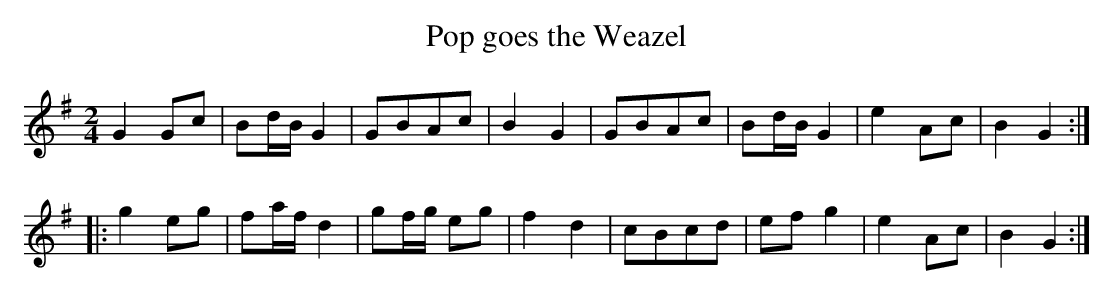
X:1
T:Pop goes the Weazel
M:2/4
L:1/8
K:G
G2 Gc|Bd/B/ G2|GBAc|B2G2|GBAc|Bd/B/ G2|e2 Ac|B2G2:|
|:g2 eg|fa/f/ d2|gf/g/ eg|f2d2|cBcd|ef g2|e2 Ac|B2G2:|]
